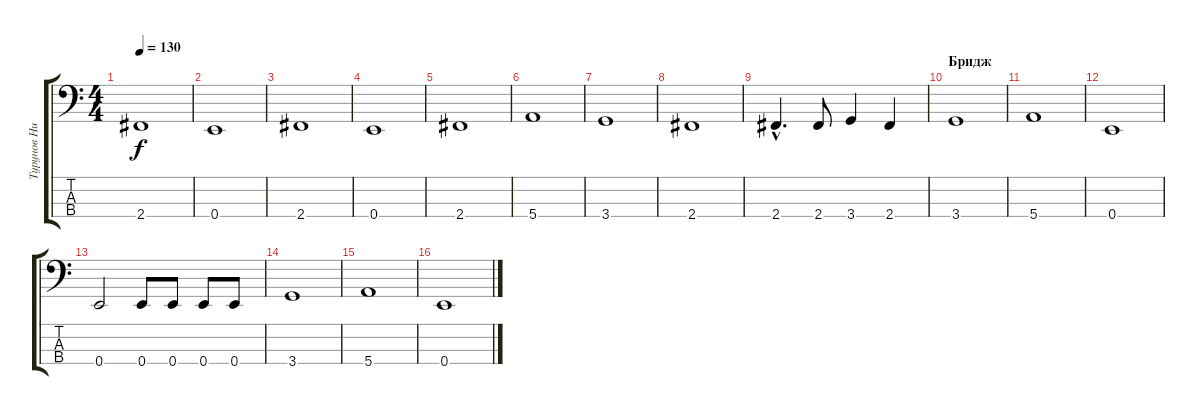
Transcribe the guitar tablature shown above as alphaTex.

\track ("Турунов Николай" "Турунов Ни") {instrument electricbasspick}
\staff {score tabs}
\tuning (G2 D2 A1 E1) {hide}
\ts (4 4)
\tempo 130
\clef f4
\ks c
2.4.1{dy f} |
0.4.1 |
2.4.1 |
0.4.1 |
2.4.1 |
5.4.1 |
3.4.1 |
2.4.1 |
2.4{hac}.4{d} 2.4.8 3.4.4 2.4.4 |
\section ("" "Бридж")
3.4.1 |
5.4.1 |
0.4.1 |
0.4.2 0.4.8 0.4.8 0.4.8 0.4.8 |
3.4.1 |
5.4.1 |
0.4.1
